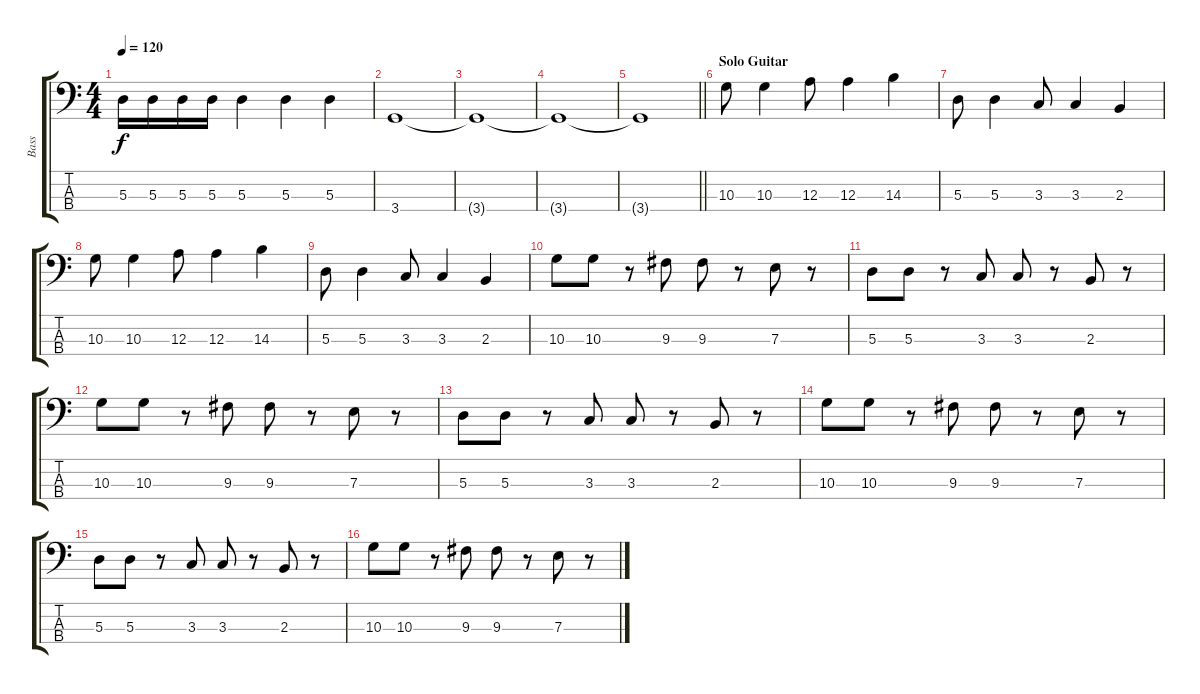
\track ("Bass" "Bass") {instrument fretlessbass}
\staff {score tabs}
\tuning (G2 D2 A1 E1) {hide}
\ts (4 4)
\tempo 120
\clef f4
\ks c
5.3.16{dy f} 5.3.16 5.3.16 5.3.16 5.3.4 5.3.4 5.3.4 |
3.4.1 |
3.4{t}.1 |
3.4{t}.1 |
\barLineRight lightlight
3.4{t}.1 |
\section ("" "Solo Guitar")
10.3.8 10.3.4 12.3.8 12.3.4 14.3.4 |
5.3.8 5.3.4 3.3.8 3.3.4 2.3.4 |
10.3.8 10.3.4 12.3.8 12.3.4 14.3.4 |
5.3.8 5.3.4 3.3.8 3.3.4 2.3.4 |
10.3.8 10.3.8 r.8 9.3.8 9.3.8 r.8 7.3.8 r.8 |
5.3.8 5.3.8 r.8 3.3.8 3.3.8 r.8 2.3.8 r.8 |
10.3.8 10.3.8 r.8 9.3.8 9.3.8 r.8 7.3.8 r.8 |
5.3.8 5.3.8 r.8 3.3.8 3.3.8 r.8 2.3.8 r.8 |
10.3.8 10.3.8 r.8 9.3.8 9.3.8 r.8 7.3.8 r.8 |
5.3.8 5.3.8 r.8 3.3.8 3.3.8 r.8 2.3.8 r.8 |
10.3.8 10.3.8 r.8 9.3.8 9.3.8 r.8 7.3.8 r.8
